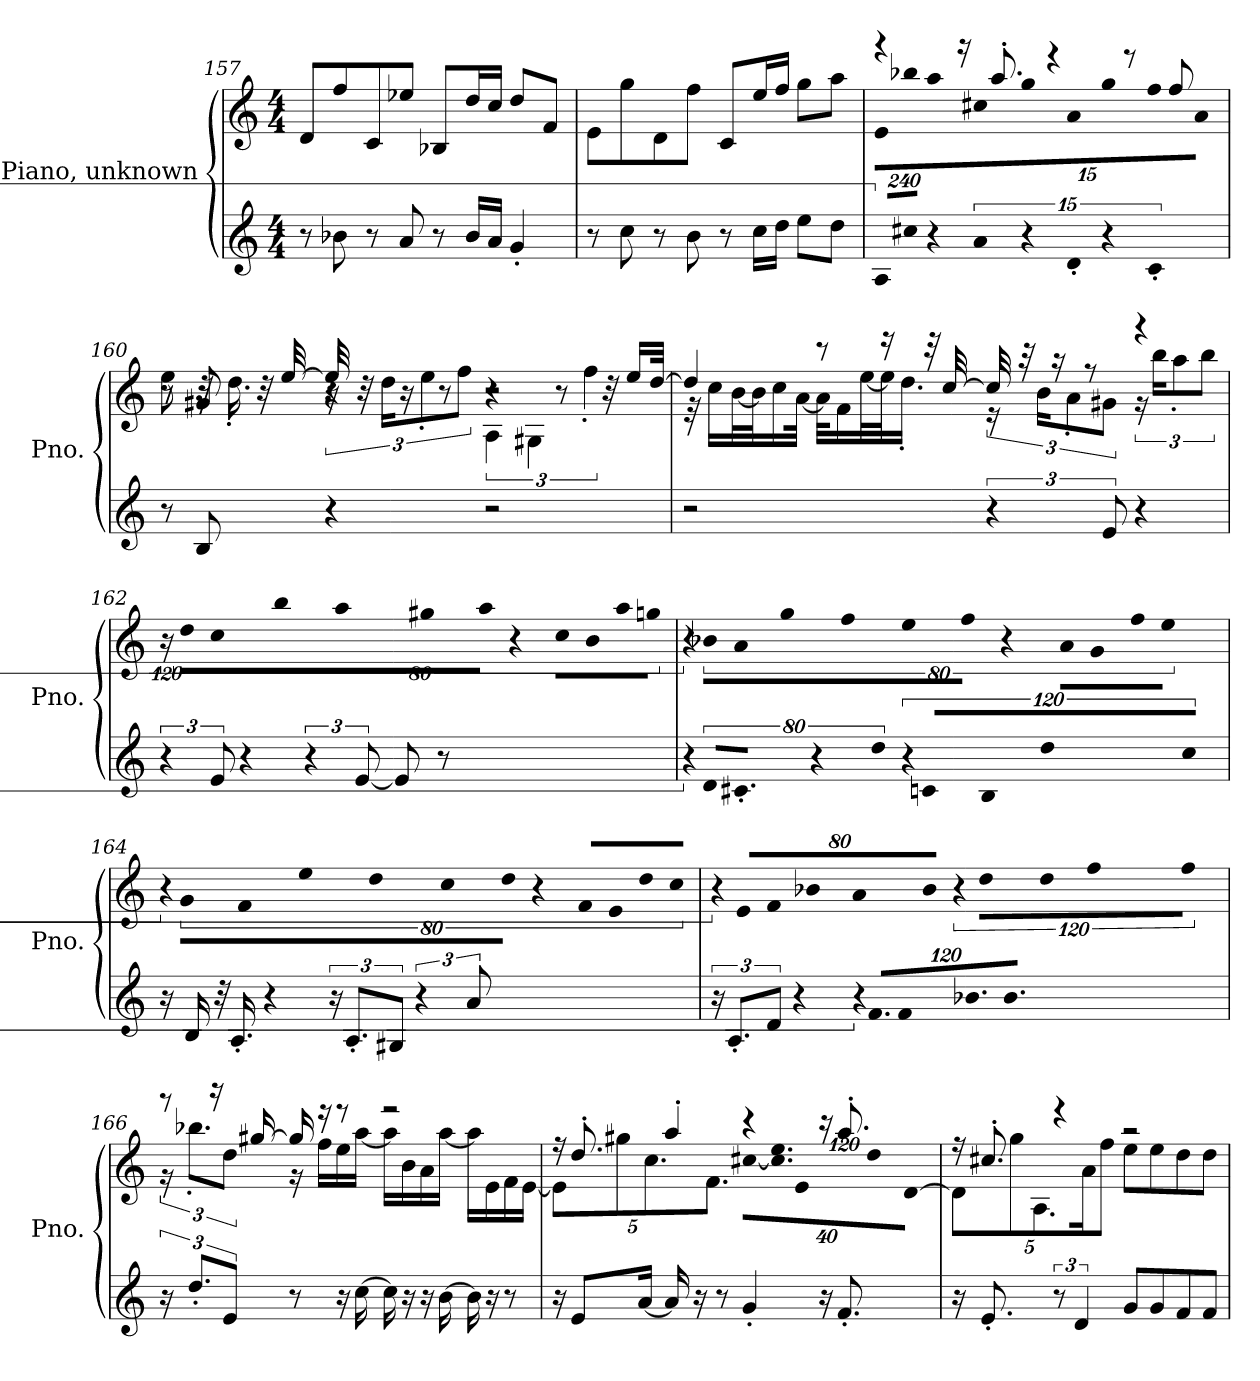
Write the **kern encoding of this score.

**kern	**kern
*part1	*part1
*staff2	*staff1
*I"Piano, unknown	*
*I'Pno.	*
*clefG2	*clefG2
*k[]	*k[]
*M4/4	*M4/4
=157	=157
8r	8d/L
8b-X\	8ff/
8r	8c/
8a/	8ee-X/J
8r	8B-X/L
16b-/LL	16dd/L
16a/JJ	16cc/JJ
4g'/	8dd/L
.	8f/J
=158	=158
8r	8e\L
8cc\	8gg\
8r	8d\
8b\	8ff\J
8r	8c/L
16cc\LL	16ee/L
16dd\JJ	16ff/JJ
8ee\L	8gg\L
8dd\J	8aa\J
!!LO:LB:g=z
=159	=159
!LO:N:vis=16	!
*	*^
*	*	*Xbrackettup
!	!	!LO:N:vis=16
1920%137A/LL	4r	1920%137e\LL
!LO:N:vis=16	!	!LO:N:vis=16
1920%137cc#X/JJ	.	1920%137bb-X\J
!LO:N:vis=8	!	!LO:N:vis=8
960%137r	.	960%137aa\
.	16r	.
1920ryy	.	1920ryy
!LO:N:vis=8	!	!LO:N:vis=8
960%137a/	.	960%137cc#X\
.	8.aa'/	.
!LO:N:vis=8	!	!LO:N:vis=8
960%137r	.	960%137gg\
.	4r	.
!LO:N:vis=8	!	!LO:N:vis=16
960%137d'/	.	1920%137a\L
!	!	!LO:N:vis=16
.	.	1920%137gg\J
!LO:N:vis=8	!	!LO:N:vis=8
960%137r	.	960%137ff\
.	8r	.
1920ryy	.	1920ryy
!LO:N:vis=8	!	!LO:N:vis=8
960%137c'/	.	960%137a\J
.	8ff/	.
=160	=160	=160
*	*	*^
8r	8r	8ee\	8r
8B/	16r	32r	8g#X/
.	.	16.dd'\	.
.	32r	.	.
.	[32ee/	.	.
*	*	*brackettup	*
4r	32ee/]	24r	4r
.	32r	.	.
.	.	24dd\KL	.
.	16r	.	.
.	.	12ee'\	.
.	8r	.	.
.	.	12ff\J	.
2r	4r	6A\	2r
.	.	6G#X\	.
.	8r	.	.
.	.	6ff'\	.
.	32r	.	.
.	16ee/LL	.	.
.	[32dd/JJk	.	.
*	*	*v	*v
!!LO:LB:g=z
=161	=161	=161
2r	4dd/]	32r
.	.	16cc\LL
.	.	[32b\L
.	.	32b\J]
.	.	16cc\
.	.	[32a\JJk
.	8r	32a\KLL]
.	.	16f\
.	.	[32ee\L
.	16r	32ee\J]
.	.	16.dd'\JJ
.	32r	.
.	[32cc/	.
6r	32cc/]	24r
.	32r	.
.	.	24b\KL
.	16r	.
.	.	12a'\
.	8r	.
12e/	.	12g#X\J
4r	4r	24r
.	.	24bb\KL
.	.	12aa'\
.	.	12bb\J
=162	=162	=162
!	!LO:N:vis=16	!
*	*v	*v
6r	1920%107r
!	!LO:N:vis=8
.	640%71dd\L
!	!LO:N:vis=16
12e/	1920%107cc\L
!	!LO:N:vis=16
.	1920%107bb\
4r	.
!	!LO:N:vis=16
.	1920%107aa\
!	!LO:N:vis=16
.	1920%107gg#X\J
!	!LO:N:vis=8
.	640%71aa\J
6r	.
!	!LO:N:vis=16
.	1920%107r
!	!LO:N:vis=8
.	640%71cc\L
[12e/	.
!	!LO:N:vis=8
.	640%71b\
8e/]	.
!	!LO:N:vis=8
.	640%71aa\
8r	.
!	!LO:N:vis=8
.	640%71ggn\J
!!LO:PB:g=z
=163	=163
!LO:N:vis=16	!LO:N:vis=16
1920%107r	1920%107r
!LO:N:vis=8	!LO:N:vis=8
640%71d/L	640%71b-X\L
!	!LO:N:vis=16
9.c#X'/J	1920%107a\L
!	!LO:N:vis=16
.	1920%107gg\
!	!LO:N:vis=16
.	1920%107ff\
!LO:N:vis=16	!
1920%107r	.
!	!LO:N:vis=16
.	1920%107ee\J
!LO:N:vis=8	!
640%71dd\	.
!	!LO:N:vis=8
.	640%71ff\J
!LO:N:vis=16	!
1920%107r	.
!	!LO:N:vis=16
.	1920%107r
!LO:N:vis=8	!
640%71cn/L	.
!	!LO:N:vis=8
.	640%71a\L
!LO:N:vis=8	!
640%71B/	.
!	!LO:N:vis=8
.	640%71g\
!LO:N:vis=8	!
640%71dd/	.
!	!LO:N:vis=8
.	640%71ff\
1920ryy	.
!LO:N:vis=8	!LO:N:vis=8
640%71cc/J	640%71ee\J
=164	=164
!	!LO:N:vis=16
16r	1920%107r
!	!LO:N:vis=8
.	640%71g\L
16B/	.
32r	.
16.A'/	.
!	!LO:N:vis=16
.	1920%107f\L
!	!LO:N:vis=16
.	1920%107ee\
4r	.
!	!LO:N:vis=16
.	1920%107dd\
!	!LO:N:vis=16
.	1920%107cc\J
!	!LO:N:vis=8
.	640%71dd\J
24r	.
!	!LO:N:vis=16
.	1920%107r
12.A'/L	.
!	!LO:N:vis=8
.	640%71f/L
12G#X/J	.
!	!LO:N:vis=8
.	640%71e/
6r	.
!	!LO:N:vis=8
.	640%71dd/
!	!LO:N:vis=8
.	640%71cc/J
12a/	.
=165	=165
!	!LO:N:vis=16
24r	1920%107r
12.A'/L	.
!	!LO:N:vis=8
.	640%71e/L
!	!LO:N:vis=8
12d/J	640%71f/
4r	.
!	!LO:N:vis=16
.	1920%107b-X/L
!	!LO:N:vis=16
.	1920%107a/J
!	!LO:N:vis=8
.	640%71b-/J
!LO:N:vis=32	!LO:N:vis=16
640%23r	1920%107r
!LO:N:vis=16.	!
960%103f/KL	.
!	!LO:N:vis=8
.	640%71dd\L
!LO:N:vis=8	!
960%137f/	.
!	!LO:N:vis=8
.	640%71dd\
!	!LO:N:vis=8
.	640%71ff\
!LO:N:vis=16.	!
960%103b-X/L	.
.	1920ryy
!	!LO:N:vis=8
.	640%71ff\J
!LO:N:vis=16.	!
960%103b-/JJ	.
.	1920ryy
!!LO:LB:g=z
=166	=166
*	*^
24r	8r	24r
12.dd'/L	.	12.bb-X'\L
.	16r	.
12e/J	.	12dd\J
.	[16gg#X/	.
8r	16gg#/]	16r
.	16r	16ff\LL
16r	8r	16ee\
[16cc\	.	[16aa\JJ
16cc\]	2r	16aa\LL]
16r	.	16b\
16r	.	16a\
[16b\	.	[16aa\JJ
16b\]	.	16aa\LL]
16r	.	16e\
8r	.	16f\
.	.	[16e\JJ
=167	=167	=167
*	*	*Xbrackettup
16r	16r	10e\L]
8e/L	8.dd'/	.
.	.	10gg#X\
[16a/Jk	.	.
.	.	10.cc\
16a/]	4aa'/	.
16r	.	.
.	.	10.f\J
8r	.	.
!	!	!LO:N:vis=32
4g'/	4r	[640%23cc#X\KLL
!	!	!LO:N:vis=16.
.	.	960%103cc#\] 960%103ee\J
!	!	!LO:N:vis=8
.	.	960%137e\
16r	16r	.
!	!	!LO:N:vis=8
.	.	960%137dd\
8.f'/	8.aa'/	.
!	!	!LO:N:vis=16
.	.	[1920%137d\Jk
!!LO:LB:g=z	!!
=168	=168	=168
16r	16r	10d\L]
8.e'/	8.cc#X'/	.
.	.	10gg\
.	.	10.A\
12r	4r	.
6d/	.	.
.	.	20a\K
.	.	10ff\J
8g/L	2r	8ee\L
8g/	.	8ee\
8f/	.	8dd\
8f/J	.	8dd\J
*	*v	*v
=	=
*-	*-
